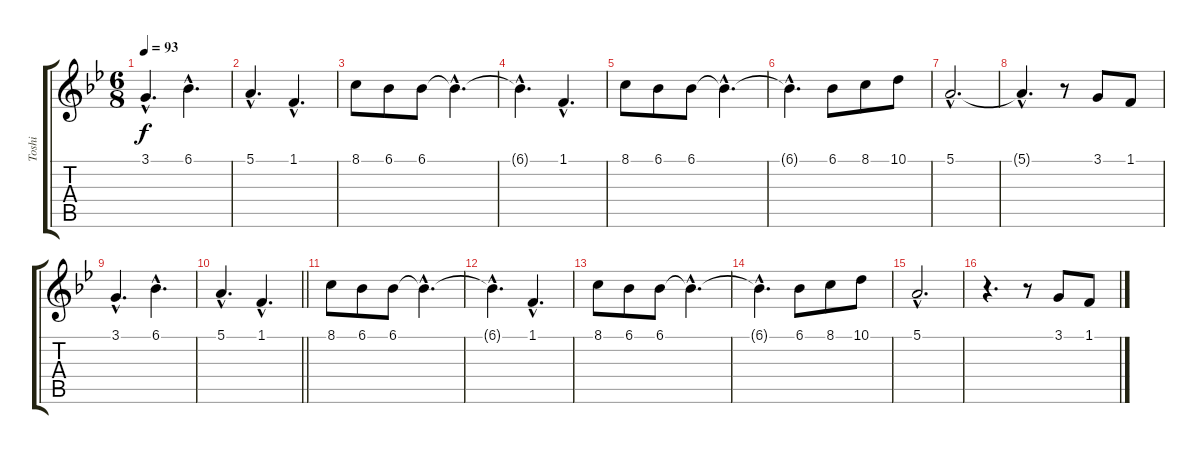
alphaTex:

\track ("Toshi" "Toshi") {instrument accordion}
\staff {score tabs}
\tuning (E4 B3 G3 D3 A2 E2) {hide}
\ts (6 8)
\tempo 93
\clef g2
\ks bb
3.1{hac}.4{d dy f} 6.1{hac}.4{d} |
5.1{hac}.4{d} 1.1{hac}.4{d} |
8.1.8 6.1.8 6.1.8 6.1{hac t}.4{d} |
6.1{hac t}.4{d} 1.1{hac}.4{d} |
8.1.8 6.1.8 6.1.8 6.1{hac t}.4{d} |
6.1{hac t}.4{d} 6.1.8 8.1.8 10.1.8 |
5.1{hac}.2{d} |
5.1{hac t}.4{d} r.8 3.1.8 1.1.8 |
3.1{hac}.4{d} 6.1{hac}.4{d} |
\barLineRight lightlight
5.1{hac}.4{d} 1.1{hac}.4{d} |
8.1.8 6.1.8 6.1.8 6.1{hac t}.4{d} |
6.1{hac t}.4{d} 1.1{hac}.4{d} |
8.1.8 6.1.8 6.1.8 6.1{hac t}.4{d} |
6.1{hac t}.4{d} 6.1.8 8.1.8 10.1.8 |
5.1{hac}.2{d} |
r.4{d} r.8 3.1.8 1.1.8
